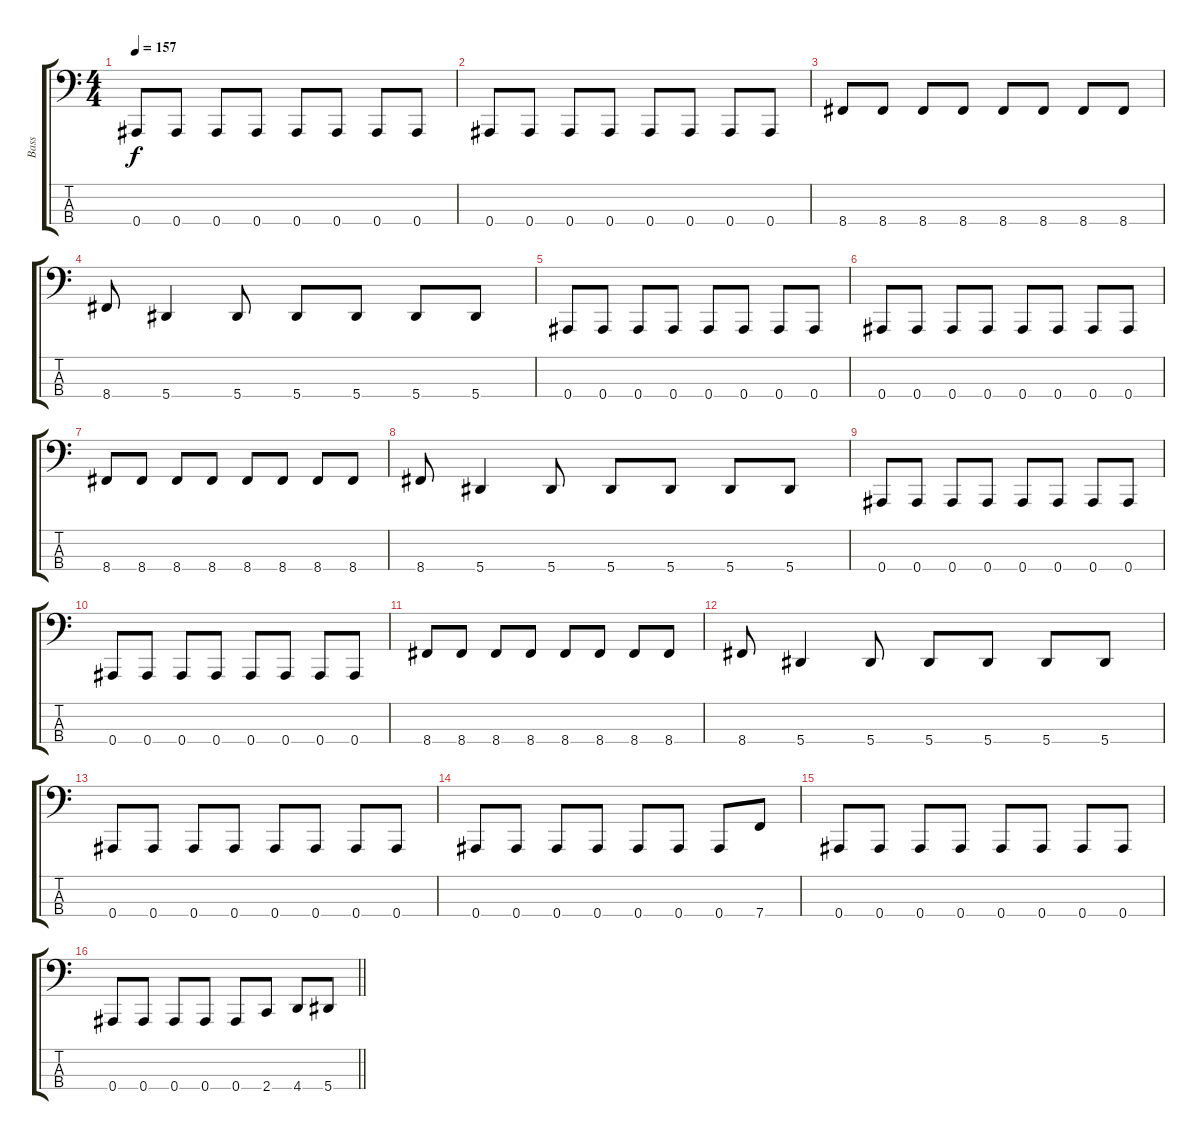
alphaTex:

\track ("Bass" "Bass") {instrument electricbassfinger}
\staff {score tabs}
\tuning (Db2 Ab1 Eb1 Bb0) {hide}
\ts (4 4)
\tempo 157
\clef f4
\ks c
0.4.8{dy f} 0.4.8 0.4.8 0.4.8 0.4.8 0.4.8 0.4.8 0.4.8 |
0.4.8 0.4.8 0.4.8 0.4.8 0.4.8 0.4.8 0.4.8 0.4.8 |
8.4.8 8.4.8 8.4.8 8.4.8 8.4.8 8.4.8 8.4.8 8.4.8 |
8.4.8 5.4.4 5.4.8 5.4.8 5.4.8 5.4.8 5.4.8 |
0.4.8 0.4.8 0.4.8 0.4.8 0.4.8 0.4.8 0.4.8 0.4.8 |
0.4.8 0.4.8 0.4.8 0.4.8 0.4.8 0.4.8 0.4.8 0.4.8 |
8.4.8 8.4.8 8.4.8 8.4.8 8.4.8 8.4.8 8.4.8 8.4.8 |
8.4.8 5.4.4 5.4.8 5.4.8 5.4.8 5.4.8 5.4.8 |
0.4.8 0.4.8 0.4.8 0.4.8 0.4.8 0.4.8 0.4.8 0.4.8 |
0.4.8 0.4.8 0.4.8 0.4.8 0.4.8 0.4.8 0.4.8 0.4.8 |
8.4.8 8.4.8 8.4.8 8.4.8 8.4.8 8.4.8 8.4.8 8.4.8 |
8.4.8 5.4.4 5.4.8 5.4.8 5.4.8 5.4.8 5.4.8 |
0.4.8 0.4.8 0.4.8 0.4.8 0.4.8 0.4.8 0.4.8 0.4.8 |
0.4.8 0.4.8 0.4.8 0.4.8 0.4.8 0.4.8 0.4.8 7.4.8 |
0.4.8 0.4.8 0.4.8 0.4.8 0.4.8 0.4.8 0.4.8 0.4.8 |
\barLineRight lightlight
0.4.8 0.4.8 0.4.8 0.4.8 0.4.8 2.4.8 4.4.8 5.4.8
